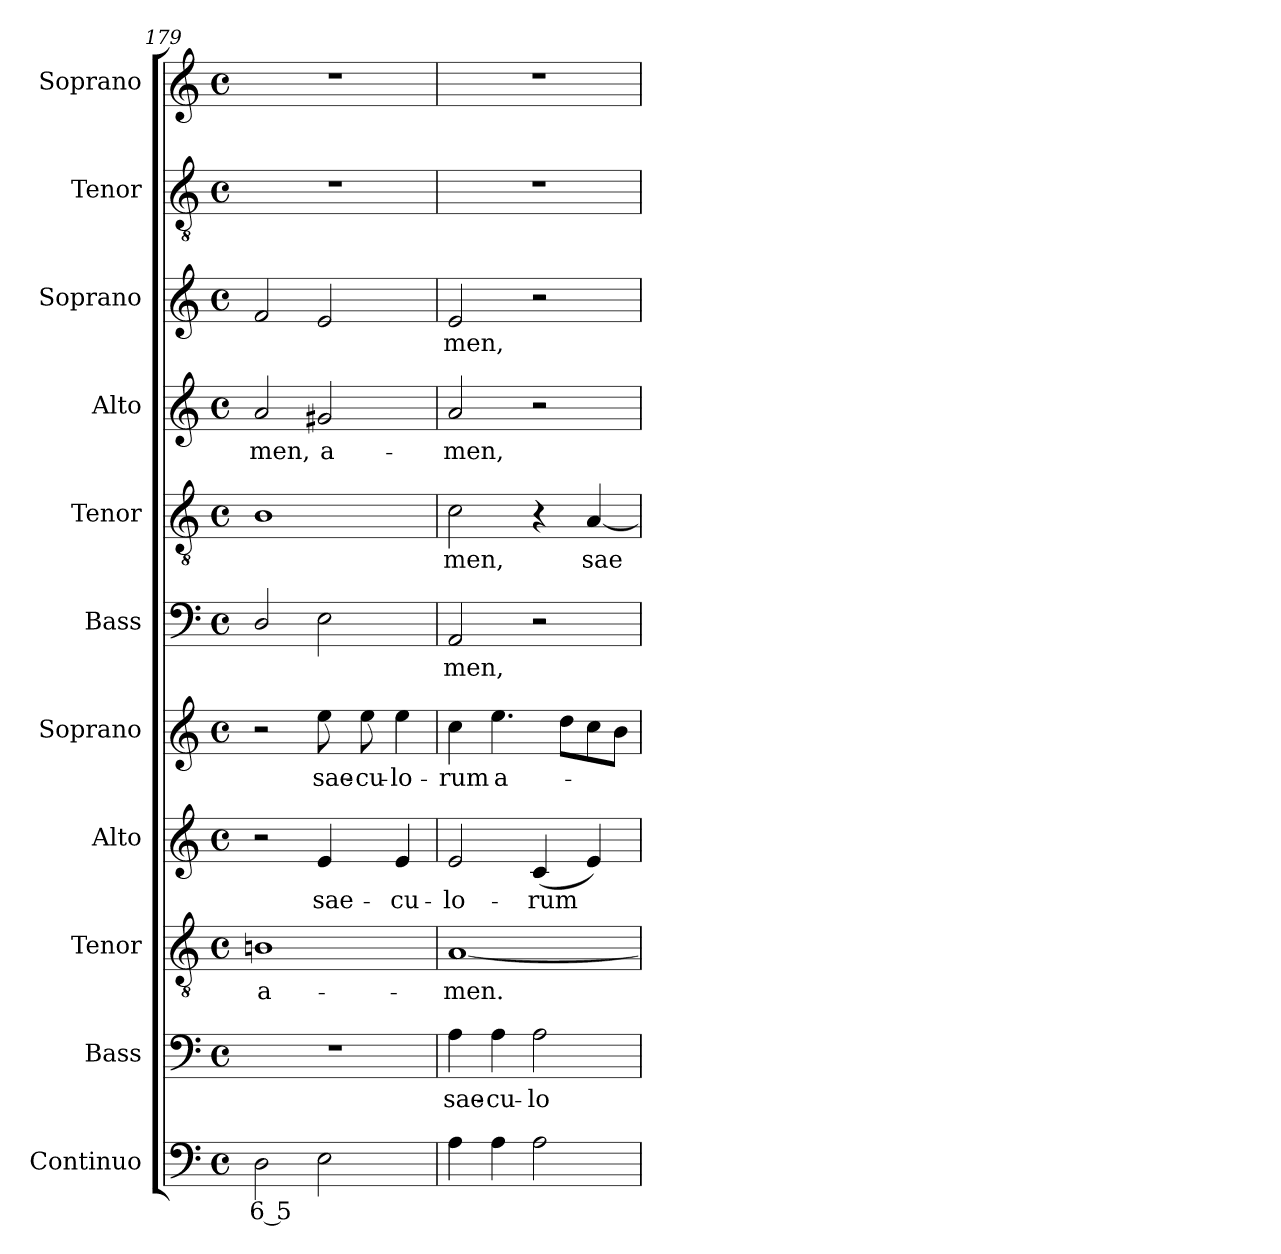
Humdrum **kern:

**kern	**text	**kern	**text	**kern	**text	**kern	**text	**kern	**text	**kern	**text	**kern	**text	**kern	**text	**kern	**text	**kern	**kern
*part11	*part11	*part10	*part10	*part9	*part9	*part8	*part8	*part7	*part7	*part6	*part6	*part5	*part5	*part4	*part4	*part3	*part3	*part2	*part1
*staff11	*staff11	*staff10	*staff10	*staff9	*staff9	*staff8	*staff8	*staff7	*staff7	*staff6	*staff6	*staff5	*staff5	*staff4	*staff4	*staff3	*staff3	*staff2	*staff1
*I"Continuo	*	*I"Bass	*	*I"Tenor	*	*I"Alto	*	*I"Soprano	*	*I"Bass	*	*I"Tenor	*	*I"Alto	*	*I"Soprano	*	*I"Tenor	*I"Soprano
*I'Cont.	*	*I'B.	*	*I'T.	*	*I'A.	*	*I'S.	*	*I'B.	*	*I'T.	*	*I'A.	*	*I'S.	*	*I'T.	*I'S.
*clefF4	*	*clefF4	*	*clefGv2	*	*clefG2	*	*clefG2	*	*clefF4	*	*clefGv2	*	*clefG2	*	*clefG2	*	*clefGv2	*clefG2
*	*	*	*	*ITrd7c12	*	*	*	*	*	*	*	*ITrd7c12	*	*	*	*	*	*ITrd7c12	*
*k[]	*	*k[]	*	*k[]	*	*k[]	*	*k[]	*	*k[]	*	*k[]	*	*k[]	*	*k[]	*	*k[]	*k[]
*C:	*	*C:	*	*C:	*	*C:	*	*C:	*	*C:	*	*C:	*	*C:	*	*C:	*	*C:	*C:
*M4/4	*	*M4/4	*	*M4/4	*	*M4/4	*	*M4/4	*	*M4/4	*	*M4/4	*	*M4/4	*	*M4/4	*	*M4/4	*M4/4
*met(c)	*	*met(c)	*	*met(c)	*	*met(c)	*	*met(c)	*	*met(c)	*	*met(c)	*	*met(c)	*	*met(c)	*	*met(c)	*met(c)
=179	=179	=179	=179	=179	=179	=179	=179	=179	=179	=179	=179	=179	=179	=179	=179	=179	=179	=179	=179
!	!LO:LY:b:color=#000000	!	!	!	!	!	!	!	!	!	!	!	!	!	!	!	!	!	!
!	!	!	!	!	!LO:LY:b:color=#000000	!	!	!	!	!	!	!	!	!	!	!	!	!	!
!	!	!	!	!	!	!	!	!	!	!	!	!	!	!	!LO:LY:b:color=#000000	!	!	!	!
2Di\	6 5	1r	.	1BBni	a-	2r	.	2r	.	2Di/	.	1BBi	.	2ai/	-men,	2fi/	.	1r	1r
!	!	!	!	!	!	!	!LO:LY:b:color=#000000	!	!	!	!	!	!	!	!	!	!	!	!
!	!	!	!	!	!	!	!	!	!LO:LY:b:color=#000000	!	!	!	!	!	!	!	!	!	!
!	!	!	!	!	!	!	!	!	!	!	!	!	!	!	!LO:LY:b:color=#000000	!	!	!	!
2Ei\	.	.	.	.	.	4ei/	sae-	8eei\	sae-	2Ei\	.	.	.	2g#Xi/	a-	2ei/	.	.	.
!	!	!	!	!	!	!	!	!	!LO:LY:b:color=#000000	!	!	!	!	!	!	!	!	!	!
.	.	.	.	.	.	.	.	8eei\	-cu-	.	.	.	.	.	.	.	.	.	.
!	!	!	!	!	!	!	!LO:LY:b:color=#000000	!	!	!	!	!	!	!	!	!	!	!	!
!	!	!	!	!	!	!	!	!	!LO:LY:b:color=#000000	!	!	!	!	!	!	!	!	!	!
.	.	.	.	.	.	4ei/	-cu-	4eei\	-lo-	.	.	.	.	.	.	.	.	.	.
=180	=180	=180	=180	=180	=180	=180	=180	=180	=180	=180	=180	=180	=180	=180	=180	=180	=180	=180	=180
!	!	!	!LO:LY:b:color=#000000	!	!	!	!	!	!	!	!	!	!	!	!	!	!	!	!
!	!	!	!	!	!LO:LY:b:color=#000000	!	!	!	!	!	!	!	!	!	!	!	!	!	!
!	!	!	!	!	!	!	!LO:LY:b:color=#000000	!	!	!	!	!	!	!	!	!	!	!	!
!	!	!	!	!	!	!	!	!	!LO:LY:b:color=#000000	!	!	!	!	!	!	!	!	!	!
!	!	!	!	!	!	!	!	!	!	!	!LO:LY:b:color=#000000	!	!	!	!	!	!	!	!
!	!	!	!	!	!	!	!	!	!	!	!	!	!LO:LY:b:color=#000000	!	!	!	!	!	!
!	!	!	!	!	!	!	!	!	!	!	!	!	!	!	!LO:LY:b:color=#000000	!	!	!	!
!	!	!	!	!	!	!	!	!	!	!	!	!	!	!	!	!	!LO:LY:b:color=#000000	!	!
4Ai\	.	4Ai\	sae-	[1AAi	-men.	2ei/	-lo-	4cci\	-rum	2AAi/	-men,	2Ci\	-men,	2ai/	-men,	2ei/	-men,	1r	1r
!	!	!	!LO:LY:b:color=#000000	!	!	!	!	!	!	!	!	!	!	!	!	!	!	!	!
!	!	!	!	!	!	!	!	!	!LO:LY:b:color=#000000	!	!	!	!	!	!	!	!	!	!
4Ai\	.	4Ai\	-cu-	.	.	.	.	4.eei\	a-	.	.	.	.	.	.	.	.	.	.
!	!	!	!LO:LY:b:color=#000000	!	!	!	!	!	!	!	!	!	!	!	!	!	!	!	!
!	!	!	!	!	!	!	!LO:LY:b:color=#000000	!	!	!	!	!	!	!	!	!	!	!	!
2Ai\	.	2Ai\	-lo-	.	.	(4ci/	-rum	.	.	2r	.	4r	.	2r	.	2r	.	.	.
.	.	.	.	.	.	.	.	8ddi\L	.	.	.	.	.	.	.	.	.	.	.
!	!	!	!	!	!	!	!	!	!	!	!	!	!LO:LY:b:color=#000000	!	!	!	!	!	!
.	.	.	.	.	.	4ei/)	.	8cci\	.	.	.	[4AAi/	sae-	.	.	.	.	.	.
.	.	.	.	.	.	.	.	8bi\J	.	.	.	.	.	.	.	.	.	.	.
=	=	=	=	=	=	=	=	=	=	=	=	=	=	=	=	=	=	=	=
*-	*-	*-	*-	*-	*-	*-	*-	*-	*-	*-	*-	*-	*-	*-	*-	*-	*-	*-	*-
